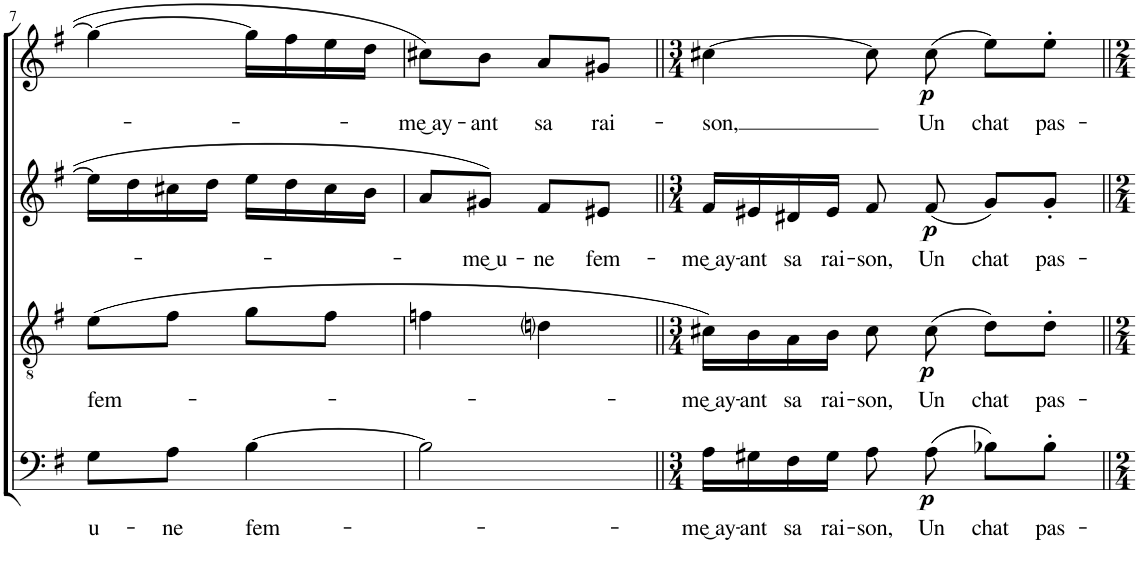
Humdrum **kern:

**kern	**text	**dynam	**kern	**text	**dynam	**kern	**text	**dynam	**kern	**text	**dynam
*part4	*part4	*part4	*part3	*part3	*part3	*part2	*part2	*part2	*part1	*part1	*part1
*staff4	*staff4	*staff4	*staff3	*staff3	*staff3	*staff2	*staff2	*staff2	*staff1	*staff1	*staff1
*I"Bass	*	*	*I"Tenor	*	*	*I"Alto	*	*	*I"Soprano	*	*
!!LO:PB:g=z
*clefF4	*	*	*clefGv2	*	*	*clefG2	*	*	*clefG2	*	*
*k[f#]	*	*	*k[f#]	*	*	*k[f#]	*	*	*k[f#]	*	*
*M2/4	*	*	*M2/4	*	*	*M2/4	*	*	*M2/4	*	*
=7	=7	=7	=7	=7	=7	=7	=7	=7	=7	=7	=7
!	!LO:LY:b	!	!	!LO:LY:b	!	!	!	!	!	!	!
8G\L	u-	.	(8e\L	fem-	.	16ee\LL]	.	.	4gg\_	.	.
.	.	.	.	.	.	16dd\	.	.	.	.	.
!	!LO:LY:b	!	!	!	!	!	!	!	!	!	!
8A\J	-ne	.	8f#\J	.	.	16cc#X\	.	.	.	.	.
.	.	.	.	.	.	16dd\JJ	.	.	.	.	.
!	!LO:LY:b	!	!	!	!	!	!	!	!	!	!
[4B\	fem-	.	8g\L	.	.	16ee\LL	.	.	16gg\LL]	.	.
.	.	.	.	.	.	16dd\	.	.	16ff#\	.	.
.	.	.	8f#\J	.	.	16cc#\	.	.	16ee\	.	.
.	.	.	.	.	.	16b\JJ	.	.	16dd\JJ	.	.
=8	=8	=8	=8	=8	=8	=8	=8	=8	=8	=8	=8
!	!	!	!	!	!	!	!	!	!	!LO:LY:b	!
2B\]	.	.	4fn\	.	.	8a/L	.	.	8cc#X\L	-me͜ ay-	.
!	!	!	!	!	!	!	!LO:LY:b	!	!	!LO:LY:b	!
.	.	.	.	.	.	8g#X/J	-me͜ u-	.	8b\J	-ant	.
!	!	!	!	!	!	!	!LO:LY:b	!	!	!LO:LY:b	!
.	.	.	4dni\	.	.	8f#/L	-ne	.	8a/L	sa	.
!	!	!	!	!	!	!	!LO:LY:b	!	!	!LO:LY:b	!
.	.	.	.	.	.	8e#X/J	fem-	.	8g#X/J	rai-	.
=9||	=9||	=9||	=9||	=9||	=9||	=9||	=9||	=9||	=9||	=9||	=9||
*M3/4	*	*	*M3/4	*	*	*M3/4	*	*	*M3/4	*	*
!	!LO:LY:b	!	!	!LO:LY:b	!	!	!LO:LY:b	!	!	!LO:LY:b	!
16A\LL	-me͜ ay-	.	16c#X\LL)	-me͜ ay-	.	16f#/LL	-me͜ ay-	.	[4cc#X\	-son,	.
!	!LO:LY:b	!	!	!LO:LY:b	!	!	!LO:LY:b	!	!	!	!
16G#X\	-ant	.	16B\	-ant	.	16e#X/	-ant	.	.	.	.
!	!LO:LY:b	!	!	!LO:LY:b	!	!	!LO:LY:b	!	!	!	!
16F#\	sa	.	16A\	sa	.	16d#X/	sa	.	.	.	.
!	!LO:LY:b	!	!	!LO:LY:b	!	!	!LO:LY:b	!	!	!	!
16G#\JJ	rai-	.	16B\JJ	rai-	.	16e#/JJ	rai-	.	.	.	.
!	!LO:LY:b	!	!	!LO:LY:b	!	!	!LO:LY:b	!	!	!	!
8A\	-son,	.	8c#\	-son,	.	8f#/	-son,	.	8cc#\]	.	.
!	!LO:LY:b	!LO:DY:b	!	!LO:LY:b	!LO:DY:b	!	!LO:LY:b	!LO:DY:b	!	!LO:LY:b	!LO:DY:b
(8A\	Un	p	(8c#\	Un	p	(8f#/	Un	p	(8cc#\	Un	p
!	!LO:LY:b	!	!	!LO:LY:b	!	!	!LO:LY:b	!	!	!LO:LY:b	!
8B-X\L)	chat	.	8d\L)	chat	.	8g/L)	chat	.	8ee\L)	chat	.
!	!LO:LY:b	!	!	!LO:LY:b	!	!	!LO:LY:b	!	!	!LO:LY:b	!
8B-'\J	pas-	.	8d'\J	pas-	.	8g'/J	pas-	.	8ee'\J	pas-	.
=||	=||	=||	=||	=||	=||	=||	=||	=||	=||	=||	=||
*-	*-	*-	*-	*-	*-	*-	*-	*-	*-	*-	*-
